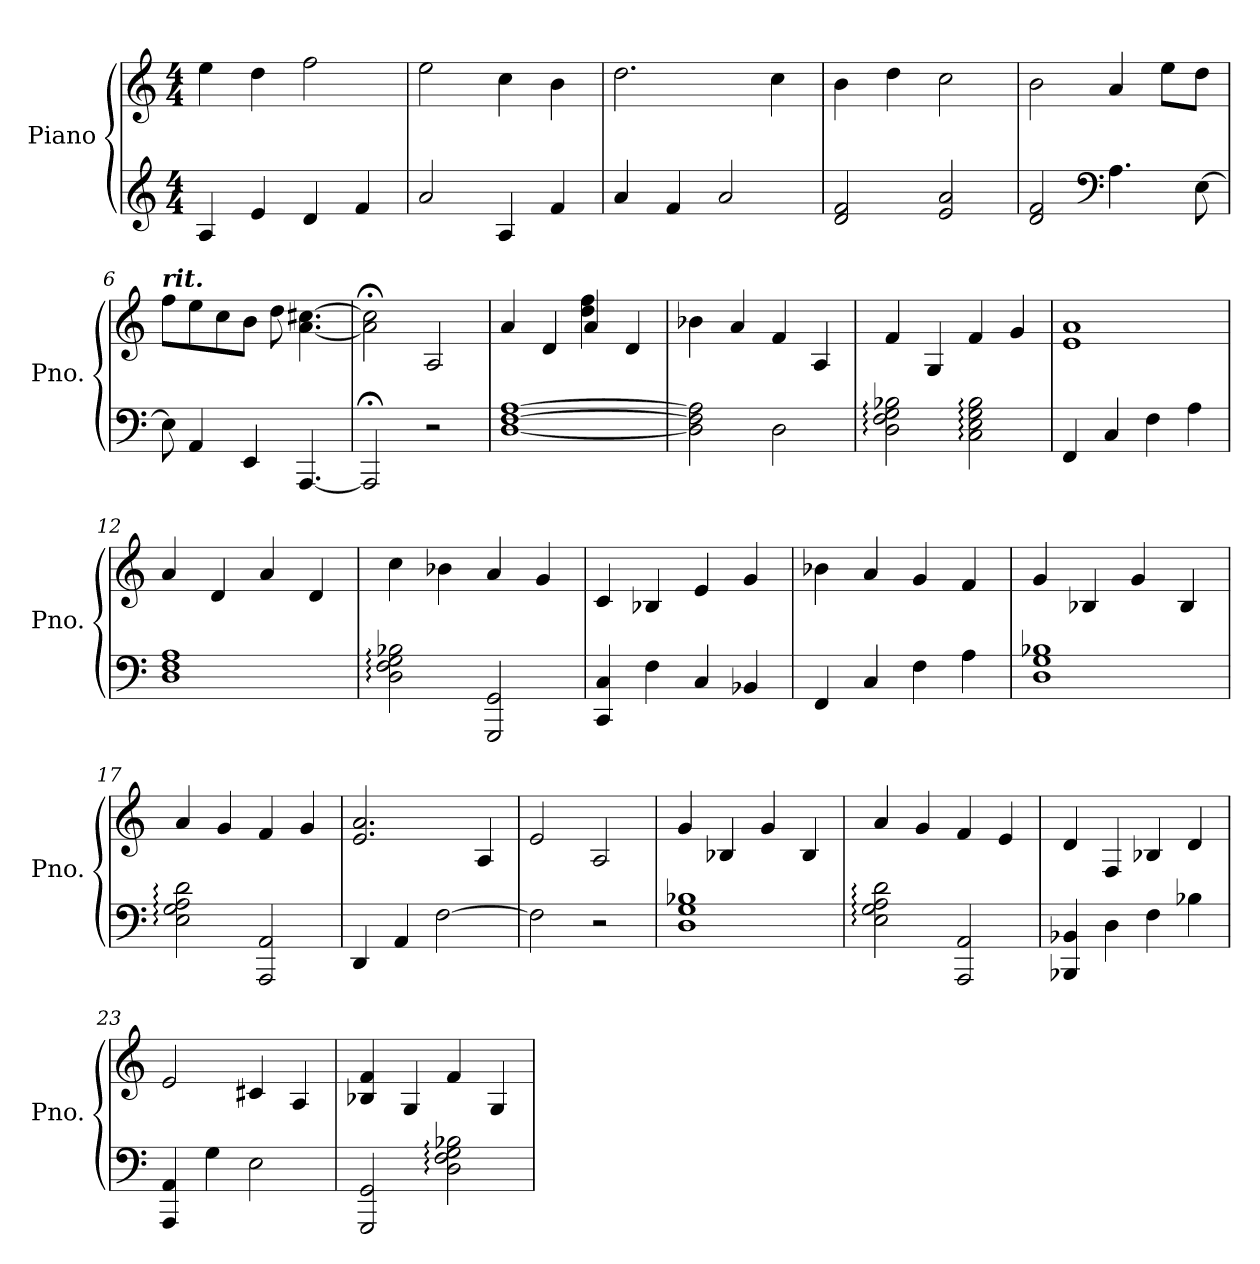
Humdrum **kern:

**kern	**kern
*part1	*part1
*staff2	*staff1
*I"Piano	*
*I'Pno.	*
*clefG2	*clefG2
*k[]	*k[]
*M4/4	*M4/4
*MM100	*MM100
=1	=1
4A/	4ee\
4e/	4dd\
4d/	2ff\
4f/	.
=2	=2
2a/	2ee\
4A/	4cc\
4f/	4b\
=3	=3
4a/	2.dd\
4f/	.
2a/	.
.	4cc\
=4	=4
2d/ 2f/	4b\
.	4dd\
2e/ 2a/	2cc\
=5	=5
2d/ 2f/	2b\
*clefF4	*
4.A\	4a/
*	*MM97
.	8ee\L
*	*MM95
[8E\	8dd\J
=6	=6
*	*MM90
!	!LO:TX:a:Bi:t=rit.
8E\]	8ff\L
*	*MM87
4AA/	8ee\
*	*MM83
.	8cc\
*	*MM50
4EE/	8b\J
.	8dd\
*	*MM60
[4.AAA/	[4.a\ [4.cc#X\
=7	=7
*	*MM105
2AAA;</]	2a\];< 2cc#\];<
2r	2A/
=8	=8
*	*^
[1D [1F [1A	4a/	2ryy
.	4d/	.
.	4a/	(4dd\ 4ff\
.	4d/	4ryy
*	*v	*v
=9	=9
2D\] 2F\] 2A\]	4b-X\
.	4a/
2D\	4f/
.	4A/
!!LO:LB:g=z
=10	=10
2D\: 2F\: 2G\: 2B-X\:	4f/
.	4G/
2C\: 2E\: 2G\: 2B-\:	4f/
.	4g/
=11	=11
4FF/	1e 1a
4C/	.
4F\	.
4A\	.
=12	=12
1D 1F 1A	4a/
.	4d/
.	4a/
.	4d/
=13	=13
2D\: 2F\: 2G\: 2B-X\:	4cc\
.	4b-X\
2GGG/ 2GG/	4a/
.	4g/
=14	=14
4CC/ 4C/	4c/
4F\	4B-X/
4C/	4e/
4BB-X/	4g/
=15	=15
4FF/	4b-X\
4C/	4a/
4F\	4g/
4A\	4f/
=16	=16
1D 1G 1B-X	4g/
.	4B-X/
.	4g/
.	4B-/
=17	=17
2E\: 2G\: 2A\: 2d\:	4a/
.	4g/
2AAA/ 2AA/	4f/
.	4g/
!!LO:LB:g=z
=18	=18
4DD/	2.e/ 2.a/
4AA/	.
[2F\	.
.	4A/
=19	=19
2F\]	2e/
2r	2A/
=20	=20
1D 1G 1B-X	4g/
.	4B-X/
.	4g/
.	4B-/
=21	=21
2E\: 2G\: 2A\: 2d\:	4a/
.	4g/
2AAA/ 2AA/	4f/
.	4e/
=22	=22
4BBB-X/ 4BB-X/	4d/
4D\	4F/
4F\	4B-X/
4B-X\	4d/
=23	=23
4AAA/ 4AA/	2e/
4G\	.
2E\	4c#X/
.	4A/
=24	=24
2GGG/ 2GG/	4B-X/ 4f/
.	4G/
2D\: 2F\: 2G\: 2B-X\:	4f/
.	4G/
=	=
*-	*-
